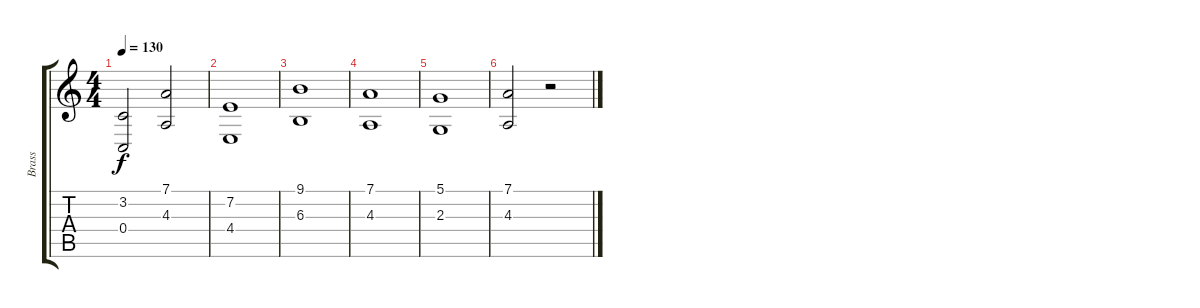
\track ("Brass" "Brass") {instrument brasssection}
\staff {score tabs}
\tuning (D4 A3 F3 C3 G2 D2) {hide}
\ts (4 4)
\tempo 130
\clef g2
\ks c
(3.2{t} 0.4{t}).2{dy f} (7.1 4.3).2 |
(7.2 4.4).1 |
(9.1 6.3).1 |
(7.1 4.3).1 |
(5.1 2.3).1 |
(7.1 4.3).2 r.2
